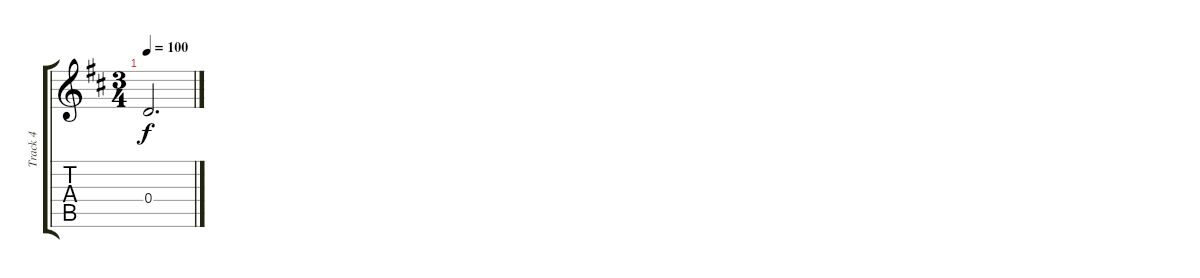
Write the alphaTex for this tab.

\track ("Track 4" "Track 4") {mute instrument acousticguitarnylon}
\staff {score tabs}
\tuning (E4 B3 G3 D3 A2 E2) {hide}
\ts (3 4)
\tempo 100
\clef g2
\ks bminor
0.4.2{d dy f}
